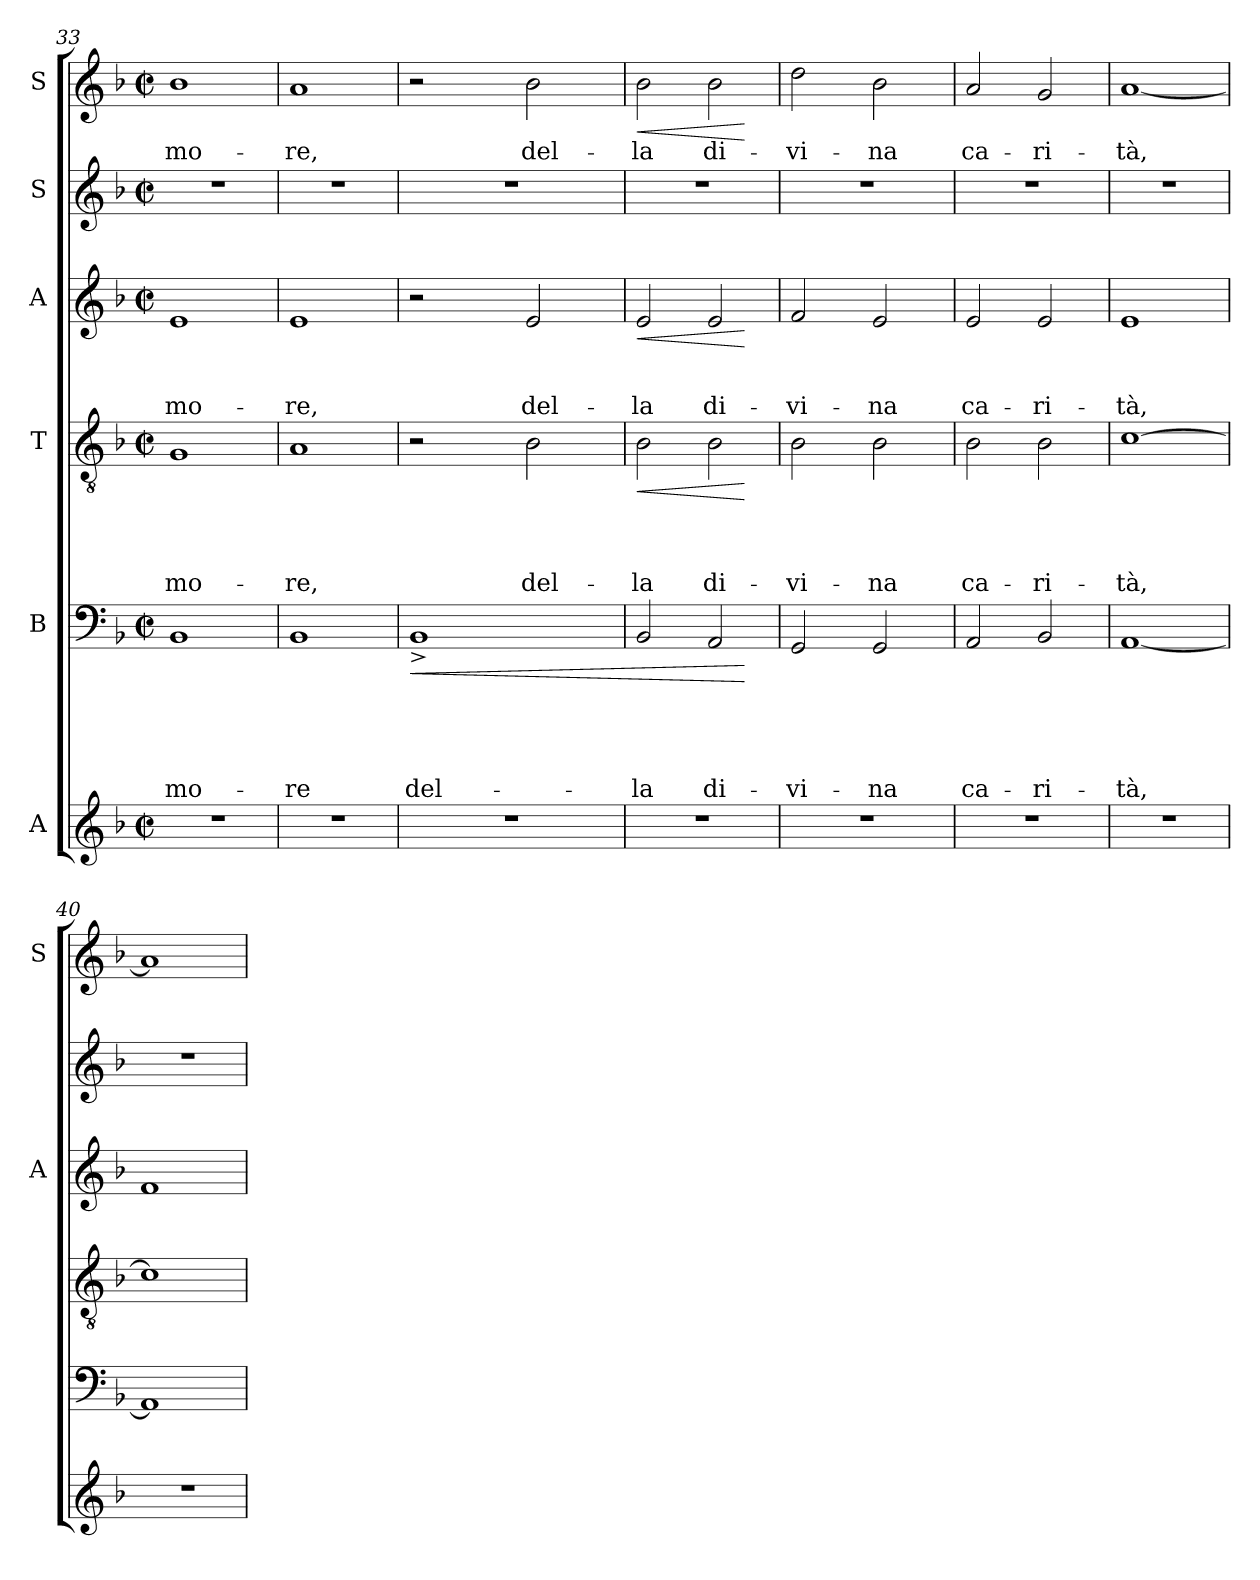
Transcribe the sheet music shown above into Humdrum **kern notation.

**kern	**kern	**text	**text	**text	**text	**text	**dynam	**kern	**text	**text	**text	**text	**dynam	**kern	**text	**text	**text	**dynam	**kern	**kern	**text	**dynam
*part6	*part5	*part5	*part5	*part5	*part5	*part5	*part5	*part4	*part4	*part4	*part4	*part4	*part4	*part3	*part3	*part3	*part3	*part3	*part2	*part1	*part1	*part1
*staff6	*staff5	*staff5	*staff5	*staff5	*staff5	*staff5	*staff5	*staff4	*staff4	*staff4	*staff4	*staff4	*staff4	*staff3	*staff3	*staff3	*staff3	*staff3	*staff2	*staff1	*staff1	*staff1
*I"A	*I"B	*	*	*	*	*	*	*I"T	*	*	*	*	*	*I"A	*	*	*	*	*I"S	*I"S	*	*
*	*	*	*	*	*	*	*	*	*	*	*	*	*	*I'A	*	*	*	*	*	*I'S	*	*
*clefG2	*clefF4	*	*	*	*	*	*	*clefGv2	*	*	*	*	*	*clefG2	*	*	*	*	*clefG2	*clefG2	*	*
*k[b-]	*k[b-]	*	*	*	*	*	*	*k[b-]	*	*	*	*	*	*k[b-]	*	*	*	*	*k[b-]	*k[b-]	*	*
*F:	*F:	*	*	*	*	*	*	*F:	*	*	*	*	*	*F:	*	*	*	*	*F:	*F:	*	*
*M2/2	*M2/2	*	*	*	*	*	*	*M2/2	*	*	*	*	*	*M2/2	*	*	*	*	*M2/2	*M2/2	*	*
*met(c|)	*met(c|)	*	*	*	*	*	*	*met(c|)	*	*	*	*	*	*met(c|)	*	*	*	*	*met(c|)	*met(c|)	*	*
=33	=33	=33	=33	=33	=33	=33	=33	=33	=33	=33	=33	=33	=33	=33	=33	=33	=33	=33	=33	=33	=33	=33
!	!	!	!	!	!	!LO:LY:b	!	!	!	!	!	!LO:LY:b	!	!	!	!	!LO:LY:b	!	!	!	!LO:LY:b	!
1r	1BB-	.	.	.	.	-mo-	.	1G	.	.	.	-mo-	.	1e	.	.	-mo-	.	1r	1b-	-mo-	.
=34	=34	=34	=34	=34	=34	=34	=34	=34	=34	=34	=34	=34	=34	=34	=34	=34	=34	=34	=34	=34	=34	=34
!	!	!	!	!	!	!LO:LY:b	!	!	!	!	!	!LO:LY:b	!	!	!	!	!LO:LY:b	!	!	!	!LO:LY:b	!
1r	1BB-	.	.	.	.	-re	.	1A	.	.	.	-re,	.	1e	.	.	-re,	.	1r	1a	-re,	.
=35	=35	=35	=35	=35	=35	=35	=35	=35	=35	=35	=35	=35	=35	=35	=35	=35	=35	=35	=35	=35	=35	=35
!	!	!	!	!	!	!LO:LY:b	!LO:HP:b	!	!	!	!	!	!	!	!	!	!	!	!	!	!	!
*	*	*	*	*	*	*	*	*^	*	*	*	*	*	*^	*	*	*	*	*	*^	*	*
1r	1BB-^<	.	.	.	.	del-	<	2r	4.ryy	.	.	.	.	.	2r	4ryy	.	.	.	.	1r	2r	4.ryy	.	.
.	.	.	.	.	.	.	.	.	.	.	.	.	.	.	.	8ryy	.	.	.	.	.	.	.	.	.
.	.	.	.	.	.	.	.	.	2ryy	.	.	.	.	.	.	32ryy	.	.	.	.	.	.	2ryy	.	.
.	.	.	.	.	.	.	.	.	.	.	.	.	.	.	.	2ryy	.	.	.	.	.	.	.	.	.
!	!	!	!	!	!	!	!	!	!	!	!	!	!LO:LY:b	!	!	!	!	!	!LO:LY:b	!	!	!	!	!LO:LY:b	!
.	.	.	.	.	.	.	.	2B-\	.	.	.	.	del-	.	2e/	.	.	.	del-	.	.	2b-\	.	del-	.
.	.	.	.	.	.	.	.	.	8ryy	.	.	.	.	.	.	.	.	.	.	.	.	.	8ryy	.	.
.	.	.	.	.	.	.	.	.	.	.	.	.	.	.	.	16.ryy	.	.	.	.	.	.	.	.	.
=36	=36	=36	=36	=36	=36	=36	=36	=36	=36	=36	=36	=36	=36	=36	=36	=36	=36	=36	=36	=36	=36	=36	=36	=36	=36
!	!	!	!	!	!	!LO:LY:b	!	!	!	!	!	!	!LO:LY:b	!LO:HP:b	!	!	!	!	!LO:LY:b	!LO:HP:b	!	!	!	!LO:LY:b	!LO:HP:b
*	*	*	*	*	*	*	*	*v	*v	*	*	*	*	*	*	*	*	*	*	*	*	*v	*v	*	*
*	*	*	*	*	*	*	*	*	*	*	*	*	*	*v	*v	*	*	*	*	*	*	*	*
1r	2BB-/	.	.	.	.	-la	.	2B-\	.	.	.	-la	<	2e/	.	.	-la	<	1r	2b-\	-la	<
!	!	!	!	!	!	!LO:LY:b	!	!	!	!	!	!LO:LY:b	!	!	!	!	!LO:LY:b	!	!	!	!LO:LY:b	!
.	2AA/	.	.	.	.	di-	.	2B-\	.	.	.	di-	.	2e/	.	.	di-	.	.	2b-\	di-	.
.	.	.	.	.	.	.	[	.	.	.	.	.	[	.	.	.	.	[	.	.	.	[
=37	=37	=37	=37	=37	=37	=37	=37	=37	=37	=37	=37	=37	=37	=37	=37	=37	=37	=37	=37	=37	=37	=37
!	!	!	!	!	!	!LO:LY:b	!	!	!	!	!	!LO:LY:b	!	!	!	!	!LO:LY:b	!	!	!	!LO:LY:b	!
*	*^	*	*	*	*	*	*	*^	*	*	*	*	*	*^	*	*	*	*	*	*^	*	*
1r	2GG/	32ryy	.	.	.	.	-vi-	.	2B-\	32ryy	.	.	.	-vi-	.	2f/	32ryy	.	.	-vi-	.	1r	2dd\	32ryy	-vi-	.
.	.	2ryy	.	.	.	.	.	.	.	2ryy	.	.	.	.	.	.	2ryy	.	.	.	.	.	.	2ryy	.	.
!	!	!	!	!	!	!	!LO:LY:b	!	!	!	!	!	!	!LO:LY:b	!	!	!	!	!	!LO:LY:b	!	!	!	!	!LO:LY:b	!
.	2GG/	.	.	.	.	.	-na	.	2B-\	.	.	.	.	-na	.	2e/	.	.	.	-na	.	.	2b-\	.	-na	.
.	.	4...ryy	.	.	.	.	.	.	.	4...ryy	.	.	.	.	.	.	4...ryy	.	.	.	.	.	.	4...ryy	.	.
=38	=38	=38	=38	=38	=38	=38	=38	=38	=38	=38	=38	=38	=38	=38	=38	=38	=38	=38	=38	=38	=38	=38	=38	=38	=38	=38
!	!	!	!	!	!	!	!LO:LY:b	!	!	!	!	!	!	!LO:LY:b	!	!	!	!	!	!LO:LY:b	!	!	!	!	!LO:LY:b	!
*	*v	*v	*	*	*	*	*	*	*	*	*	*	*	*	*	*v	*v	*	*	*	*	*	*v	*v	*	*
*	*	*	*	*	*	*	*	*v	*v	*	*	*	*	*	*	*	*	*	*	*	*	*	*
1r	2AA/	.	.	.	.	ca-	.	2B-\	.	.	.	ca-	.	2e/	.	.	ca-	.	1r	2a/	ca-	.
!	!	!	!	!	!	!LO:LY:b	!	!	!	!	!	!LO:LY:b	!	!	!	!	!LO:LY:b	!	!	!	!LO:LY:b	!
.	2BB-/	.	.	.	.	-ri-	.	2B-\	.	.	.	-ri-	.	2e/	.	.	-ri-	.	.	2g/	-ri-	.
=39	=39	=39	=39	=39	=39	=39	=39	=39	=39	=39	=39	=39	=39	=39	=39	=39	=39	=39	=39	=39	=39	=39
!	!	!	!	!	!	!LO:LY:b	!	!	!	!	!	!LO:LY:b	!	!	!	!	!LO:LY:b	!	!	!	!LO:LY:b	!
1r	[<1AA	.	.	.	.	-tà,	.	[>1c	.	.	.	-tà,	.	1e	.	.	-tà,	.	1r	[<1a	-tà,	.
=40	=40	=40	=40	=40	=40	=40	=40	=40	=40	=40	=40	=40	=40	=40	=40	=40	=40	=40	=40	=40	=40	=40
1r	1AA]	.	.	.	.	.	.	1c]	.	.	.	.	.	1f	.	.	.	.	1r	1a]	.	.
=	=	=	=	=	=	=	=	=	=	=	=	=	=	=	=	=	=	=	=	=	=	=
*-	*-	*-	*-	*-	*-	*-	*-	*-	*-	*-	*-	*-	*-	*-	*-	*-	*-	*-	*-	*-	*-	*-
